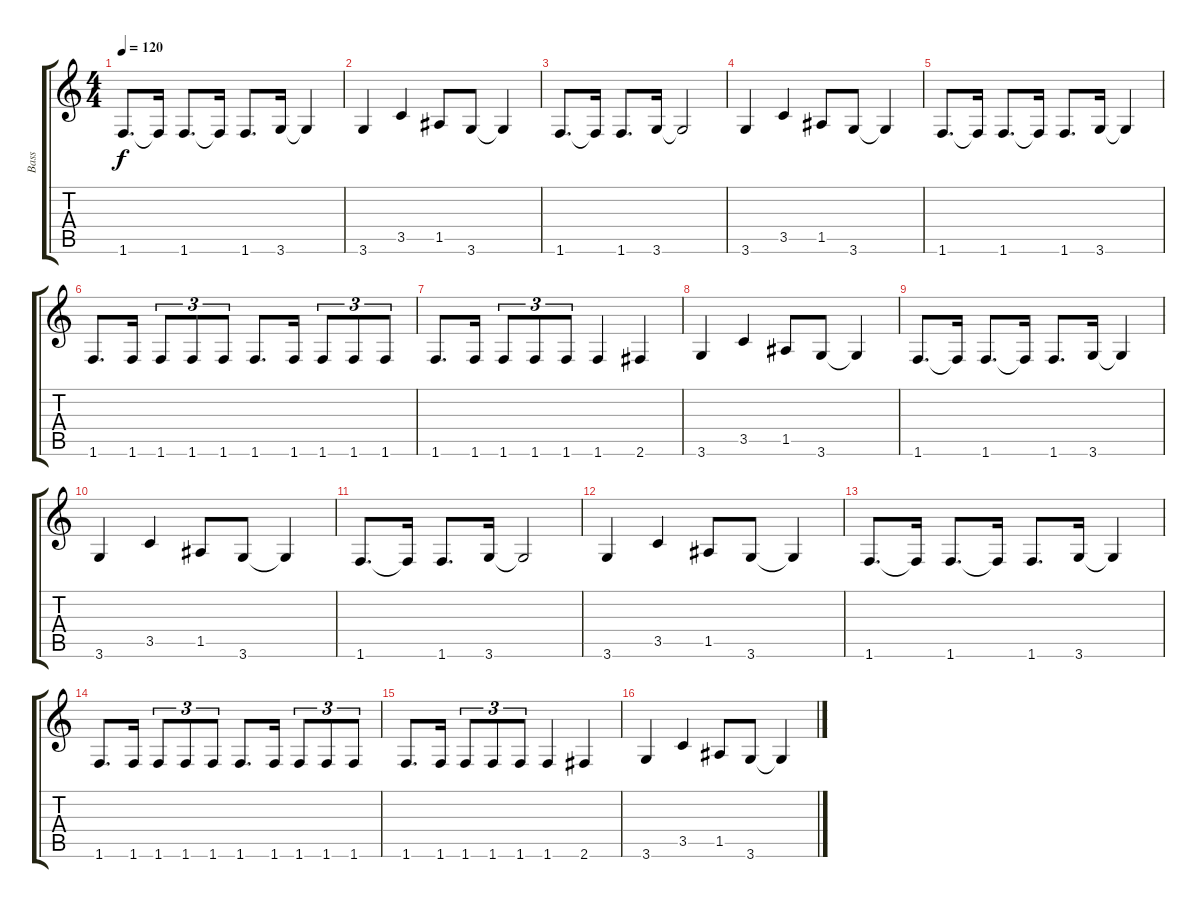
\track ("Bass" "Bass") {instrument electricbassfinger}
\staff {score tabs}
\tuning (E4 B3 G3 D3 A2 E2) {hide}
\ts (4 4)
\tempo 120
\clef g2
\ks c
1.6.8{d dy f} 1.6{t}.16 1.6.8{d} 1.6{t}.16 1.6.8{d} 3.6.16 3.6{t}.4 |
3.6.4 3.5.4 1.5.8 3.6.8 3.6{t}.4 |
1.6.8{d} 1.6{t}.16 1.6.8{d} 3.6.16 3.6{t}.2 |
3.6.4 3.5.4 1.5.8 3.6.8 3.6{t}.4 |
1.6.8{d} 1.6{t}.16 1.6.8{d} 1.6{t}.16 1.6.8{d} 3.6.16 3.6{t}.4 |
1.6.8{d} 1.6.16 1.6.8{tu (3 2)} 1.6.8{tu (3 2)} 1.6.8{tu (3 2)} 1.6.8{d} 1.6.16 1.6.8{tu (3 2)} 1.6.8{tu (3 2)} 1.6.8{tu (3 2)} |
1.6.8{d} 1.6.16 1.6.8{tu (3 2)} 1.6.8{tu (3 2)} 1.6.8{tu (3 2)} 1.6.4 2.6.4 |
3.6.4 3.5.4 1.5.8 3.6.8 3.6{t}.4 |
1.6.8{d} 1.6{t}.16 1.6.8{d} 1.6{t}.16 1.6.8{d} 3.6.16 3.6{t}.4 |
3.6.4 3.5.4 1.5.8 3.6.8 3.6{t}.4 |
1.6.8{d} 1.6{t}.16 1.6.8{d} 3.6.16 3.6{t}.2 |
3.6.4 3.5.4 1.5.8 3.6.8 3.6{t}.4 |
1.6.8{d} 1.6{t}.16 1.6.8{d} 1.6{t}.16 1.6.8{d} 3.6.16 3.6{t}.4 |
1.6.8{d} 1.6.16 1.6.8{tu (3 2)} 1.6.8{tu (3 2)} 1.6.8{tu (3 2)} 1.6.8{d} 1.6.16 1.6.8{tu (3 2)} 1.6.8{tu (3 2)} 1.6.8{tu (3 2)} |
1.6.8{d} 1.6.16 1.6.8{tu (3 2)} 1.6.8{tu (3 2)} 1.6.8{tu (3 2)} 1.6.4 2.6.4 |
3.6.4 3.5.4 1.5.8 3.6.8 3.6{t}.4
